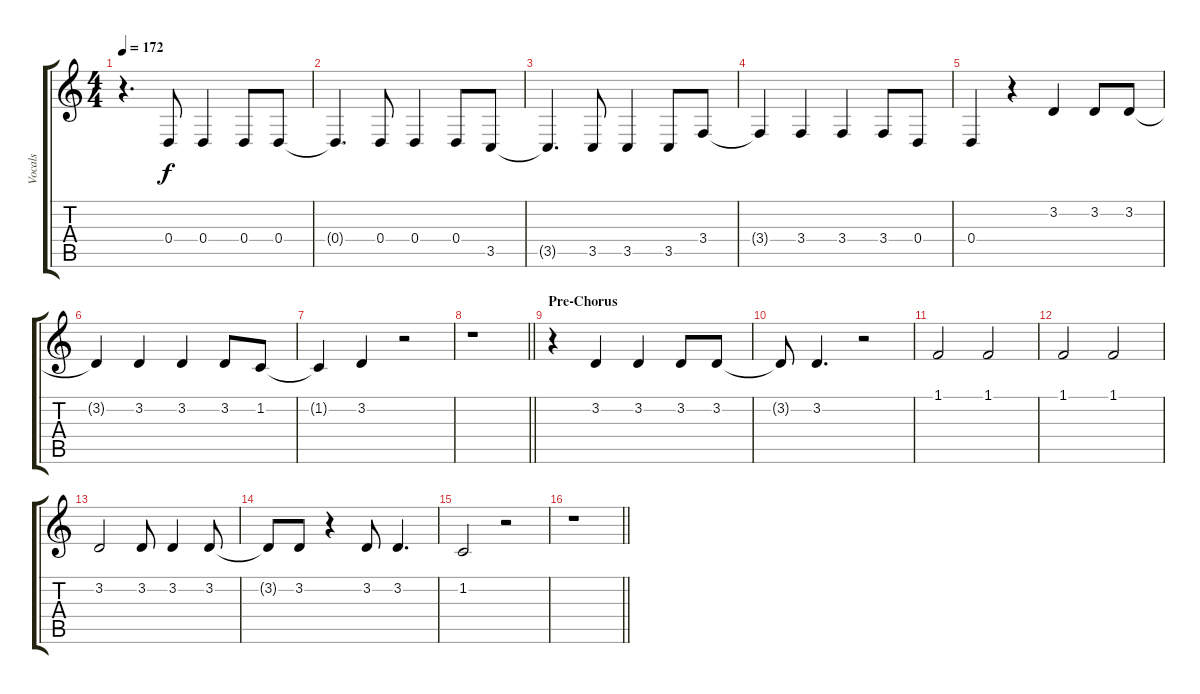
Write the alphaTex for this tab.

\track ("Vocals" "Vocals") {instrument drawbarorgan}
\staff {score tabs}
\tuning (E4 B3 G3 D3 A2 E2) {hide}
\ts (4 4)
\tempo 172
\clef g2
\ks c
r.4{d dy f} 0.4.8 0.4.4 0.4.8 0.4.8 |
0.4{t}.4{d} 0.4.8 0.4.4 0.4.8 3.5.8 |
3.5{t}.4{d} 3.5.8 3.5.4 3.5.8 3.4.8 |
3.4{t}.4 3.4.4 3.4.4 3.4.8 0.4.8 |
0.4.4 r.4 3.2.4 3.2.8 3.2.8 |
3.2{t}.4 3.2.4 3.2.4 3.2.8 1.2.8 |
1.2{t}.4 3.2.4 r.2 |
\barLineRight lightlight
r.1 |
\section ("" "Pre-Chorus")
r.4 3.2.4 3.2.4 3.2.8 3.2.8 |
3.2{t}.8 3.2.4{d} r.2 |
1.1.2 1.1.2 |
1.1.2 1.1.2 |
3.2.2 3.2.8 3.2.4 3.2.8 |
3.2{t}.8 3.2.8 r.4 3.2.8 3.2.4{d} |
1.2.2 r.2 |
\barLineRight lightlight
r.1
